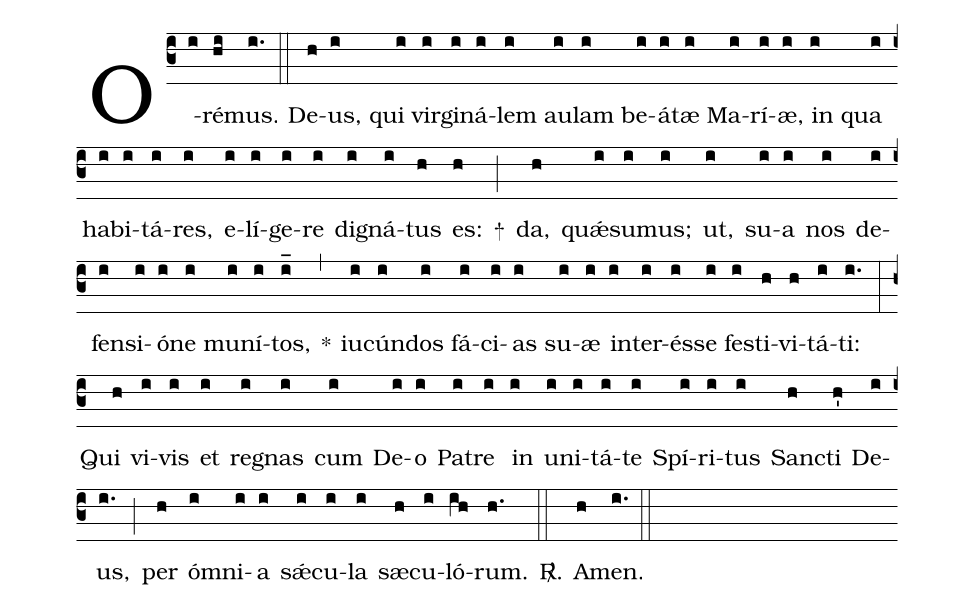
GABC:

%%
(c3)
O(i)ré(hi)mus.(i.) (::)

De(h)us,(i) qui(i) vir(i)gi(i)ná(i)lem(i) au(i)lam(i) be(i)á(i)tæ(i) Ma(i)rí(i)æ,(i) in(i) qua(i) ha(i)bi(i)tá(i)res,(i) e(i)lí(i)ge(i)re(i) di(i)gná(i)tus(h) es:(h) +(;)
da,(h) quǽ(i)su(i)mus;(i) ut,(i) su(i)a(i) nos(i) de(i)fen(i)si(i)ó(i)ne(i) mu(i)ní(i)tos,(i_) *(,)
iu(i)cún(i)dos(i) fá(i)ci(i)as(i) su(i)æ(i) in(i)ter(i)és(i)se(i) fes(i)ti(h)vi(h)tá(i)ti:(i.) (:)

Qui(h) vi(i)vis(i) et(i) reg(i)nas(i) cum(i) De(i)o(i) Pat(i)re(i) in(i) u(i)ni(i)tá(i)te(i) Spí(i)ri(i)tus(i) San(h)cti(h') De(i)us,(i.) (;)
per(h) óm(i)ni(i)a(i) sǽ(i)cu(i)la(i) sæ(h)cu(i)ló(ih)rum.(h.) <sp>R/</sp>.(::)
A(h)men.(i.) (::)
